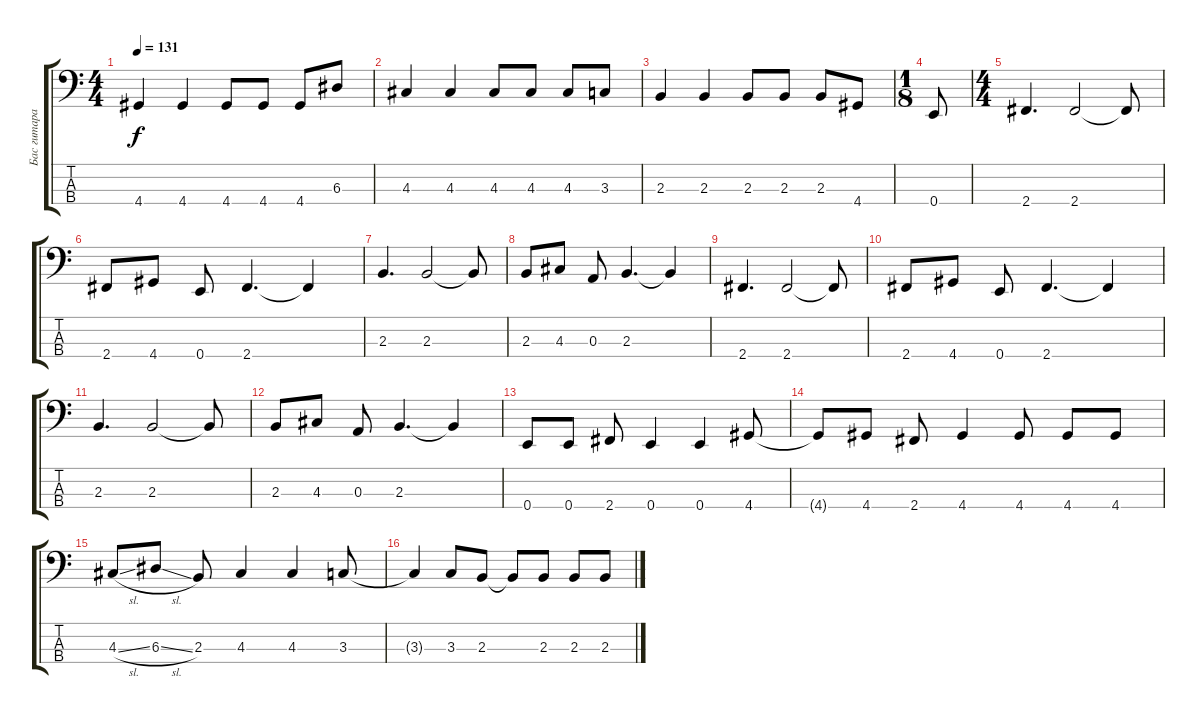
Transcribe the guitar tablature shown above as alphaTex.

\track ("Бас гитара" "Бас гитара") {instrument electricbassfinger}
\staff {score tabs}
\tuning (G2 D2 A1 E1) {hide}
\ts (4 4)
\tempo 131
\clef f4
\ks c
4.4.4{dy f} 4.4.4 4.4.8 4.4.8 4.4.8 6.3.8 |
4.3.4 4.3.4 4.3.8 4.3.8 4.3.8 3.3.8 |
2.3.4 2.3.4 2.3.8 2.3.8 2.3.8 4.4.8 |
\ts (1 8)
0.4.8 |
\ts (4 4)
2.4.4{d} 2.4.2 2.4{t}.8 |
2.4.8 4.4.8 0.4.8 2.4.4{d} 2.4{t}.4 |
2.3.4{d} 2.3.2 2.3{t}.8 |
2.3.8 4.3.8 0.3.8 2.3.4{d} 2.3{t}.4 |
2.4.4{d} 2.4.2 2.4{t}.8 |
2.4.8 4.4.8 0.4.8 2.4.4{d} 2.4{t}.4 |
2.3.4{d} 2.3.2 2.3{t}.8 |
2.3.8 4.3.8 0.3.8 2.3.4{d} 2.3{t}.4 |
0.4.8 0.4.8 2.4.8 0.4.4 0.4.4 4.4.8 |
4.4{t}.8 4.4.8 2.4.8 4.4.4 4.4.8 4.4.8 4.4.8 |
4.3{sl}.8 6.3{sl}.8 2.3.8 4.3.4 4.3.4 3.3.8 |
3.3{t}.4 3.3.8 2.3.8 2.3{t}.8 2.3.8 2.3.8 2.3.8
